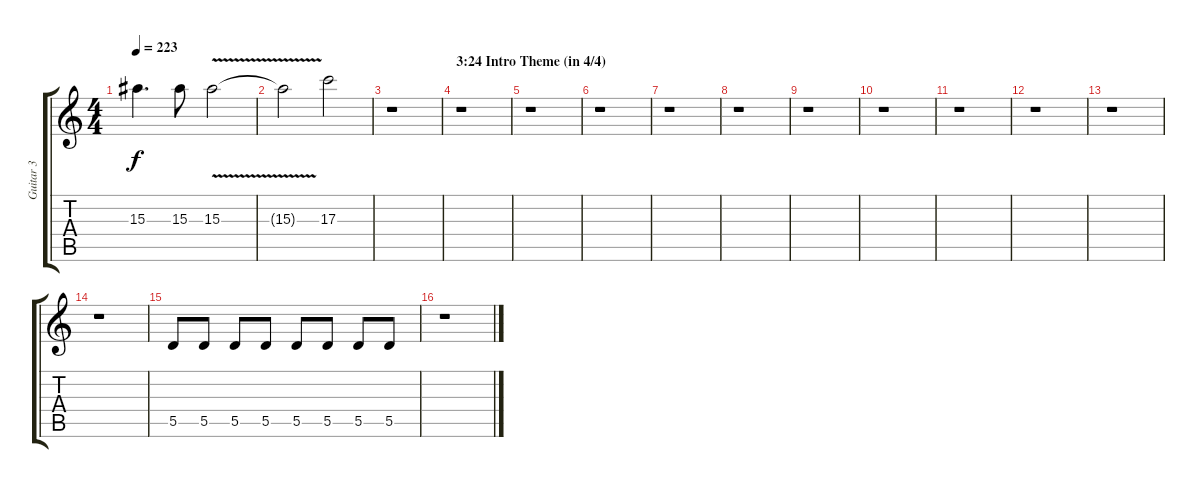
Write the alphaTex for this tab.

\track ("Guitar 3" "Guitar 3") {instrument distortionguitar}
\staff {score tabs}
\tuning (E4 B3 G3 D3 A2 E2) {hide}
\ts (4 4)
\tempo 223
\clef g2
\ks c
15.3.4{d dy f} 15.3.8 15.3{v}.2 |
15.3{t}.2 17.3.2 |
r.1 |
\section ("" "3:24 Intro Theme (in 4/4)")
r.1 |
r.1 |
r.1 |
r.1 |
r.1 |
r.1 |
r.1 |
r.1 |
r.1 |
r.1 |
r.1 |
5.5.8 5.5.8 5.5.8 5.5.8 5.5.8 5.5.8 5.5.8 5.5.8 |
r.1
